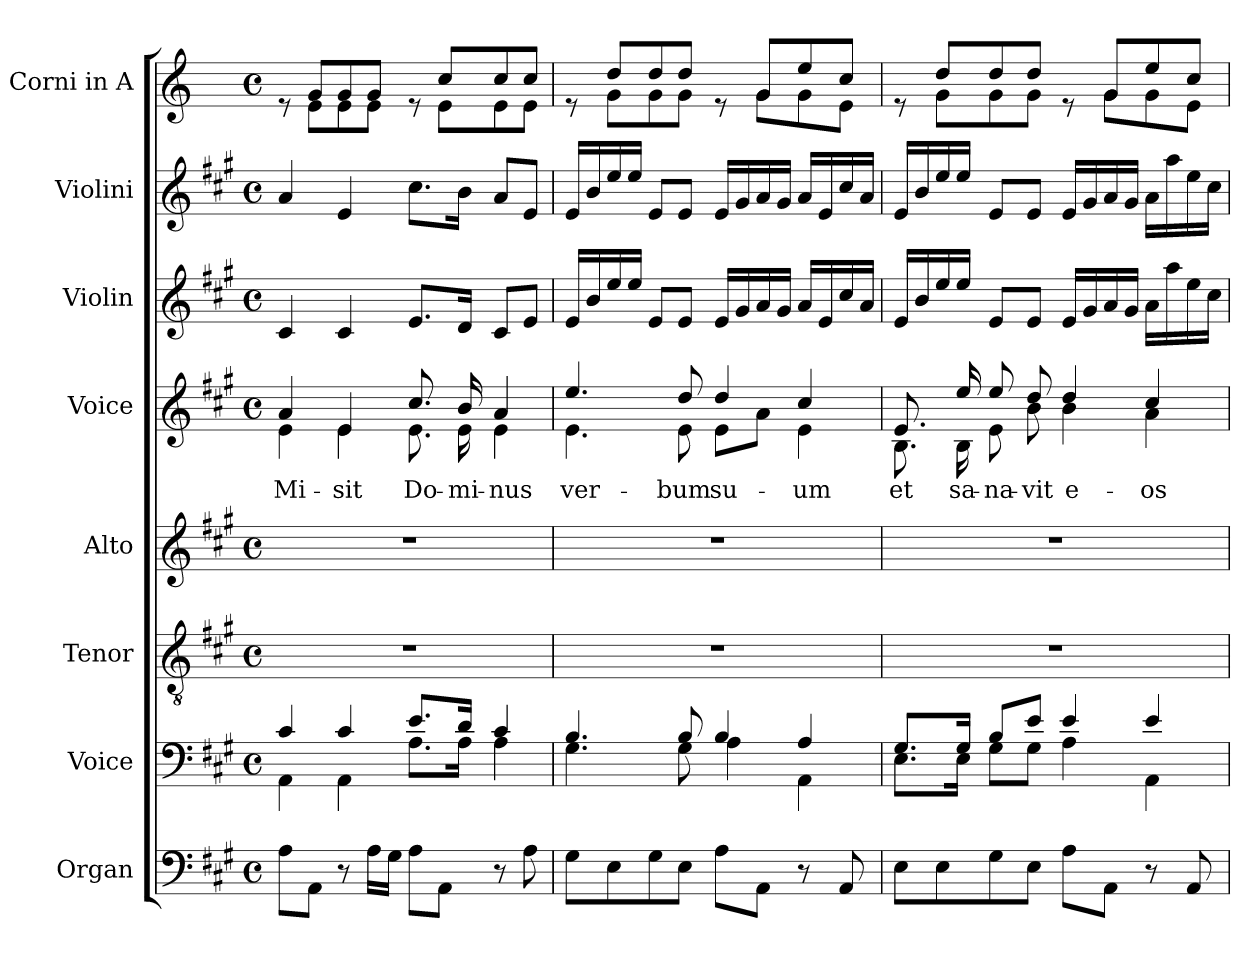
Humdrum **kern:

**kern	**kern	**kern	**kern	**kern	**text	**kern	**kern	**kern
*part8	*part7	*part6	*part5	*part4	*part4	*part3	*part2	*part1
*staff8	*staff7	*staff6	*staff5	*staff4	*staff4	*staff3	*staff2	*staff1
*I"Organ	*I"Voice	*I"Tenor	*I"Alto	*I"Voice	*	*I"Violin	*I"Violini	*I"Corni in A
*	*	*	*	*	*	*I'Vln	*I'Vln	*
*clefF4	*clefF4	*clefGv2	*clefG2	*clefG2	*	*clefG2	*clefG2	*clefG2
*	*	*	*	*	*	*	*	*ITrd2c3
*k[f#c#g#]	*k[f#c#g#]	*k[f#c#g#]	*k[f#c#g#]	*k[f#c#g#]	*	*k[f#c#g#]	*k[f#c#g#]	*k[f#c#g#]
*M4/4	*M4/4	*M4/4	*M4/4	*M4/4	*	*M4/4	*M4/4	*M4/4
*met(c)	*met(c)	*met(c)	*met(c)	*met(c)	*	*met(c)	*met(c)	*met(c)
*MM80	*MM80	*MM80	*MM80	*MM80	*	*MM80	*MM80	*MM80
=1	=1	=1	=1	=1	=1	=1	=1	=1
*	*^	*	*	*	*	*	*	*
!	!	!	!	!	!	!	!	!	!LO:TX:a:B:t=[
!	!	!	!	!	!	!	!	!	!LO:TX:a:B:t=] Andantino
!	!	!	!	!	!	!LO:LY:b	!	!	!
*	*	*	*	*	*^	*	*	*	*^
8A\L	4c#/	4AA\	1r	1r	4a/	4e\	Mi-	4c#/	4a/	8re	8ryy
8AA\J	.	.	.	.	.	.	.	.	.	8e/L	8c#\L
!	!	!	!	!	!	!	!LO:LY:b	!	!	!	!
8r	4c#/	4AA\	.	.	4e/	4e\	-sit	4c#/	4e/	8e/	8c#\
16A\LL	.	.	.	.	.	.	.	.	.	8e/J	8c#\J
16G#\JJ	.	.	.	.	.	.	.	.	.	.	.
!	!	!	!	!	!	!	!LO:LY:b	!	!	!	!
8A\L	8.e/L	8.A\L	.	.	8.cc#/	8.e\	Do-	8.e/L	8.cc#\L	8re	8ryy
8AA\J	.	.	.	.	.	.	.	.	.	8a/L	8c#\L
!	!	!	!	!	!	!	!LO:LY:b	!	!	!	!
.	16d/Jk	16A\Jk	.	.	16b/	16e\	-mi-	16d/Jk	16b\Jk	.	.
!	!	!	!	!	!	!	!LO:LY:b	!	!	!	!
8r	4c#/	4A\	.	.	4a/	4e\	-nus	8c#/L	8a/L	8a/	8c#\
8A\	.	.	.	.	.	.	.	8e/J	8e/J	8a/J	8c#\J
=2	=2	=2	=2	=2	=2	=2	=2	=2	=2	=2	=2
!	!	!	!	!	!	!	!LO:LY:b	!	!	!	!
8G#\L	4.B/	4.G#\	1r	1r	4.ee/	4.e\	ver-	16e/LL	16e/LL	8re	8ryy
.	.	.	.	.	.	.	.	16b/	16b/	.	.
8E\	.	.	.	.	.	.	.	16ee/	16ee/	8b/L	8e\L
.	.	.	.	.	.	.	.	16ee/JJ	16ee/JJ	.	.
8G#\	.	.	.	.	.	.	.	8e/L	8e/L	8b/	8e\
!	!	!	!	!	!	!	!LO:LY:b	!	!	!	!
8E\J	8B/	8G#\	.	.	8dd/	8e\	-bum	8e/J	8e/J	8b/J	8e\J
!	!	!	!	!	!	!	!LO:LY:b	!	!	!	!
8A\L	4B/	4A\	.	.	4dd/	8e\L	su-	16e/LL	16e/LL	8re	8ryy
.	.	.	.	.	.	.	.	16g#/	16g#/	.	.
8AA\J	.	.	.	.	.	8a\J	.	16a/	16a/	8e/L	8e\L
.	.	.	.	.	.	.	.	16g#/JJ	16g#/JJ	.	.
!	!	!	!	!	!	!	!LO:LY:b	!	!	!	!
8r	4A/	4AA\	.	.	4cc#/	4e\	-um	16a/LL	16a/LL	8cc#/	8e\
.	.	.	.	.	.	.	.	16e/	16e/	.	.
8AA/	.	.	.	.	.	.	.	16cc#/	16cc#/	8a/J	8c#\J
.	.	.	.	.	.	.	.	16a/JJ	16a/JJ	.	.
=3	=3	=3	=3	=3	=3	=3	=3	=3	=3	=3	=3
!	!	!	!	!	!	!	!LO:LY:b	!	!	!	!
8E\L	8.G#/L	8.E\L	1r	1r	8.e/	8.B\	et	16e/LL	16e/LL	8re	8ryy
.	.	.	.	.	.	.	.	16b/	16b/	.	.
8E\	.	.	.	.	.	.	.	16ee/	16ee/	8b/L	8e\L
!	!	!	!	!	!	!	!LO:LY:b	!	!	!	!
.	16G#/Jk	16E\Jk	.	.	16ee/	16B\	sa-	16ee/JJ	16ee/JJ	.	.
!	!	!	!	!	!	!	!LO:LY:b	!	!	!	!
8G#\	8B/L	8G#\L	.	.	8ee/	8e\	-na-	8e/L	8e/L	8b/	8e\
!	!	!	!	!	!	!	!LO:LY:b	!	!	!	!
8E\J	8e/J	8G#\J	.	.	8dd/	8b\	-vit	8e/J	8e/J	8b/J	8e\J
!	!	!	!	!	!	!	!LO:LY:b	!	!	!	!
8A\L	4e/	4A\	.	.	4dd/	4b\	e-	16e/LL	16e/LL	8re	8ryy
.	.	.	.	.	.	.	.	16g#/	16g#/	.	.
8AA\J	.	.	.	.	.	.	.	16a/	16a/	8e/L	8e\L
.	.	.	.	.	.	.	.	16g#/JJ	16g#/JJ	.	.
!	!	!	!	!	!	!	!LO:LY:b	!	!	!	!
8r	4e/	4AA\	.	.	4cc#/	4a\	-os	16a\LL	16a\LL	8cc#/	8e\
.	.	.	.	.	.	.	.	16aa\	16aa\	.	.
8AA/	.	.	.	.	.	.	.	16ee\	16ee\	8a/J	8c#\J
.	.	.	.	.	.	.	.	16cc#\JJ	16cc#\JJ	.	.
*	*v	*v	*	*	*v	*v	*	*	*	*v	*v
=	=	=	=	=	=	=	=	=
*-	*-	*-	*-	*-	*-	*-	*-	*-
